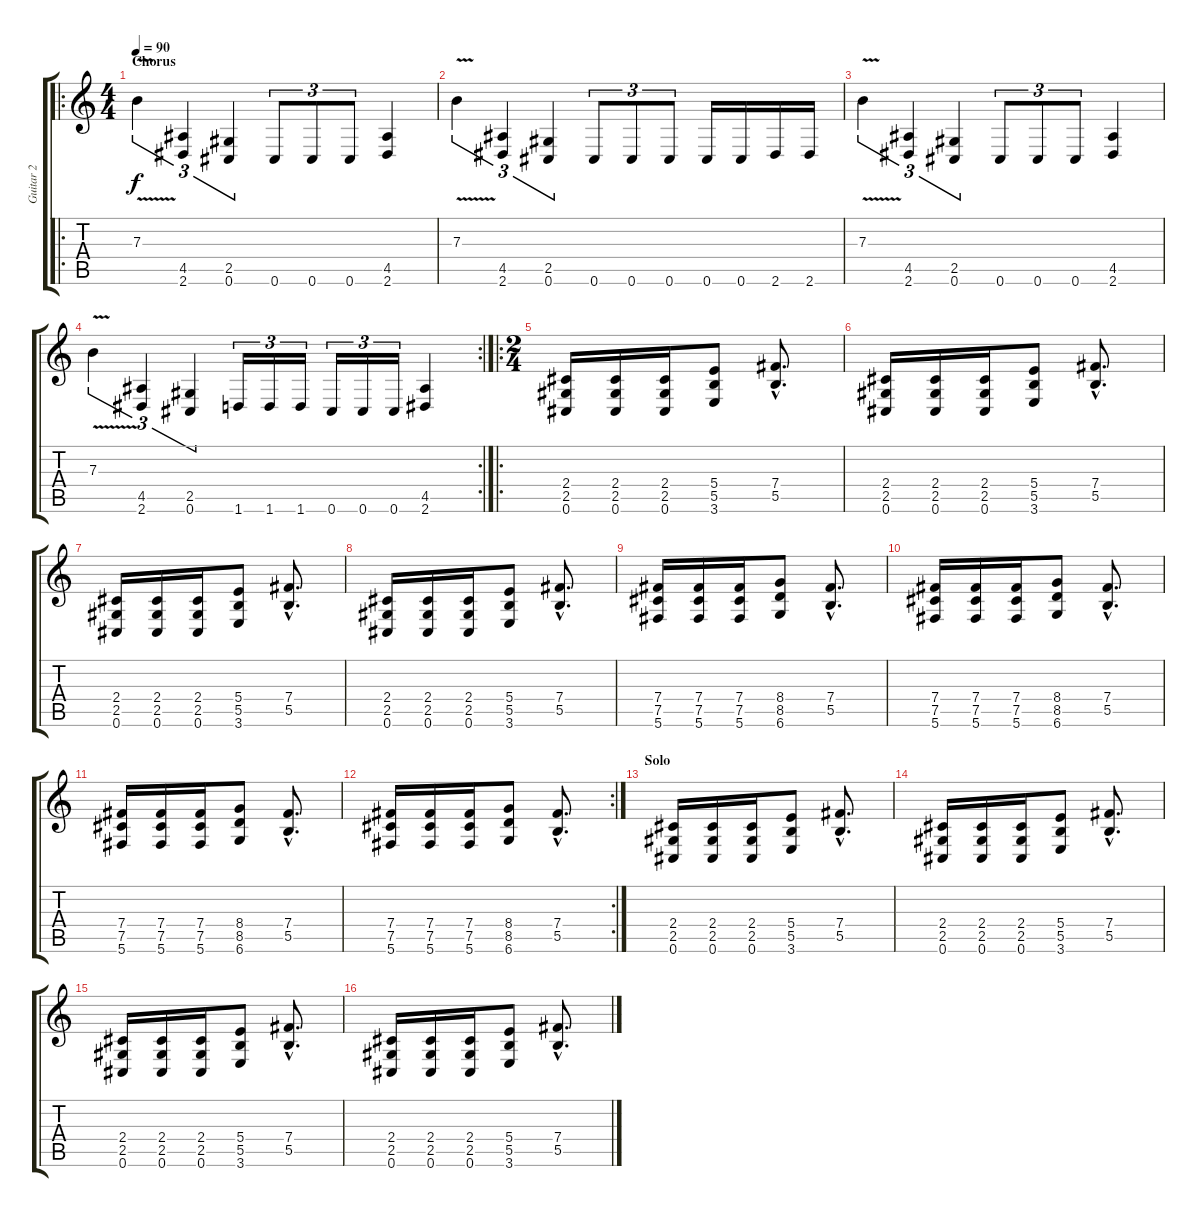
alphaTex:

\track ("Guitar 2" "Guitar 2") {instrument overdrivenguitar}
\staff {score tabs}
\tuning (Db4 Ab3 E3 B2 Gb2 Db2) {hide}
\ro
\ts (4 4)
\section ("" "Chorus")
\tempo 90
\clef g2
\ks c
7.3{v}.4{tu (3 2) dy f} (4.5 2.6).4{tu (3 2)} (2.5 0.6).4{tu (3 2)} 0.6.8{tu (3 2)} 0.6.8{tu (3 2)} 0.6.8{tu (3 2)} (4.5 2.6).4 |
7.3{v}.4{tu (3 2)} (4.5 2.6).4{tu (3 2)} (2.5 0.6).4{tu (3 2)} 0.6.8{tu (3 2)} 0.6.8{tu (3 2)} 0.6.8{tu (3 2)} 0.6.16 0.6.16 2.6.16 2.6.16 |
7.3{v}.4{tu (3 2)} (4.5 2.6).4{tu (3 2)} (2.5 0.6).4{tu (3 2)} 0.6.8{tu (3 2)} 0.6.8{tu (3 2)} 0.6.8{tu (3 2)} (4.5 2.6).4 |
\rc 2
7.3{v}.4{tu (3 2)} (4.5 2.6).4{tu (3 2)} (2.5 0.6).4{tu (3 2)} 1.6.16{tu (3 2)} 1.6.16{tu (3 2)} 1.6.16{tu (3 2)} 0.6.16{tu (3 2)} 0.6.16{tu (3 2)} 0.6.16{tu (3 2)} (4.5 2.6).4 |
\ro
\ts (2 4)
(2.4 2.5 0.6).16 (2.4 2.5 0.6).16 (2.4 2.5 0.6).16 (5.4 5.5 3.6).8 (7.4{hac} 5.5{hac}).8{d} |
(2.4 2.5 0.6).16 (2.4 2.5 0.6).16 (2.4 2.5 0.6).16 (5.4 5.5 3.6).8 (7.4{hac} 5.5{hac}).8{d} |
(2.4 2.5 0.6).16 (2.4 2.5 0.6).16 (2.4 2.5 0.6).16 (5.4 5.5 3.6).8 (7.4{hac} 5.5{hac}).8{d} |
(2.4 2.5 0.6).16 (2.4 2.5 0.6).16 (2.4 2.5 0.6).16 (5.4 5.5 3.6).8 (7.4{hac} 5.5{hac}).8{d} |
(7.4 7.5 5.6).16 (7.4 7.5 5.6).16 (7.4 7.5 5.6).16 (8.4 8.5 6.6).8 (7.4{hac} 5.5{hac}).8{d} |
(7.4 7.5 5.6).16 (7.4 7.5 5.6).16 (7.4 7.5 5.6).16 (8.4 8.5 6.6).8 (7.4{hac} 5.5{hac}).8{d} |
(7.4 7.5 5.6).16 (7.4 7.5 5.6).16 (7.4 7.5 5.6).16 (8.4 8.5 6.6).8 (7.4{hac} 5.5{hac}).8{d} |
\rc 2
(7.4 7.5 5.6).16 (7.4 7.5 5.6).16 (7.4 7.5 5.6).16 (8.4 8.5 6.6).8 (7.4{hac} 5.5{hac}).8{d} |
\section ("" "Solo")
(2.4 2.5 0.6).16 (2.4 2.5 0.6).16 (2.4 2.5 0.6).16 (5.4 5.5 3.6).8 (7.4{hac} 5.5{hac}).8{d} |
(2.4 2.5 0.6).16 (2.4 2.5 0.6).16 (2.4 2.5 0.6).16 (5.4 5.5 3.6).8 (7.4{hac} 5.5{hac}).8{d} |
(2.4 2.5 0.6).16 (2.4 2.5 0.6).16 (2.4 2.5 0.6).16 (5.4 5.5 3.6).8 (7.4{hac} 5.5{hac}).8{d} |
(2.4 2.5 0.6).16 (2.4 2.5 0.6).16 (2.4 2.5 0.6).16 (5.4 5.5 3.6).8 (7.4{hac} 5.5{hac}).8{d}
